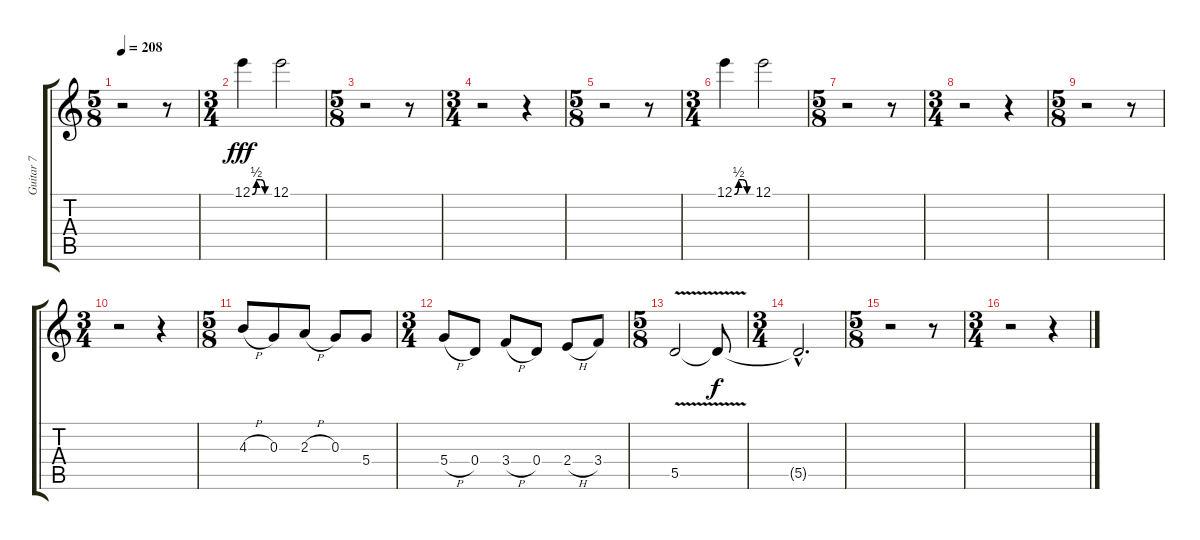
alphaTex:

\track ("Guitar 7" "Guitar 7") {instrument electricguitarclean}
\staff {score tabs}
\tuning (E4 B3 G3 D3 A2 E2) {hide}
\ts (5 8)
\tempo 208
\clef g2
\ks c
r.2{dy f} r.8 |
\ts (3 4)
12.1{be (custom 0 0 15 2 30 2 45 0 60 0)}.4{dy fff} 12.1.2 |
\ts (5 8)
r.2 r.8 |
\ts (3 4)
r.2 r.4 |
\ts (5 8)
r.2 r.8 |
\ts (3 4)
12.1{be (custom 0 0 15 2 30 2 45 0 60 0)}.4 12.1.2 |
\ts (5 8)
r.2 r.8 |
\ts (3 4)
r.2 r.4 |
\ts (5 8)
r.2 r.8 |
\ts (3 4)
r.2 r.4 |
\ts (5 8)
4.3{h}.8 0.3.8 2.3{h}.8 0.3.8 5.4.8 |
\ts (3 4)
5.4{h}.8 0.4.8 3.4{h}.8 0.4.8 2.4{h}.8 3.4.8 |
\ts (5 8)
5.5{v}.2 5.5{t}.8{dy f} |
\ts (3 4)
5.5{hac t}.2{d} |
\ts (5 8)
r.2 r.8 |
\ts (3 4)
r.2 r.4
